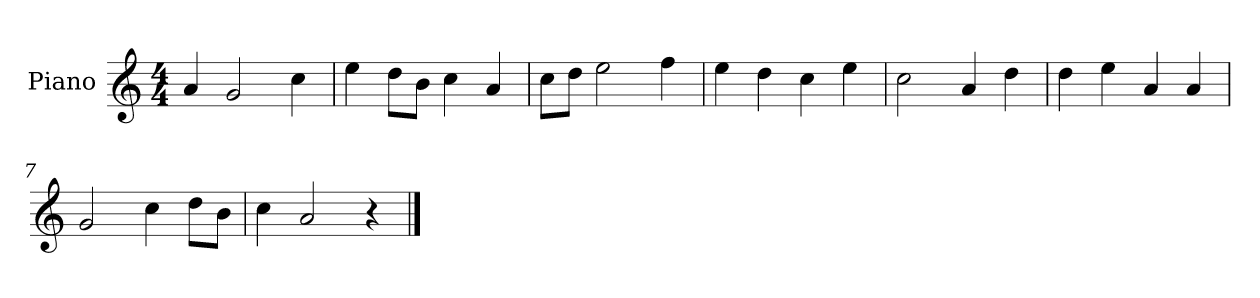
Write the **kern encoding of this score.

**kern
*part1
*staff1
*I"Piano
*I'P-no
*clefG2
*k[]
*M4/4
*MM90
=1
4a/
2g/
4cc\
=2
4ee\
8dd\L
8b\J
4cc\
4a/
=3
8cc\L
8dd\J
2ee\
4ff\
=4
4ee\
4dd\
4cc\
4ee\
=5
2cc\
4a/
4dd\
=6
4dd\
4ee\
4a/
4a/
=7
2g/
4cc\
8dd\L
8b\J
=8
4cc\
2a/
4r
==
*-
